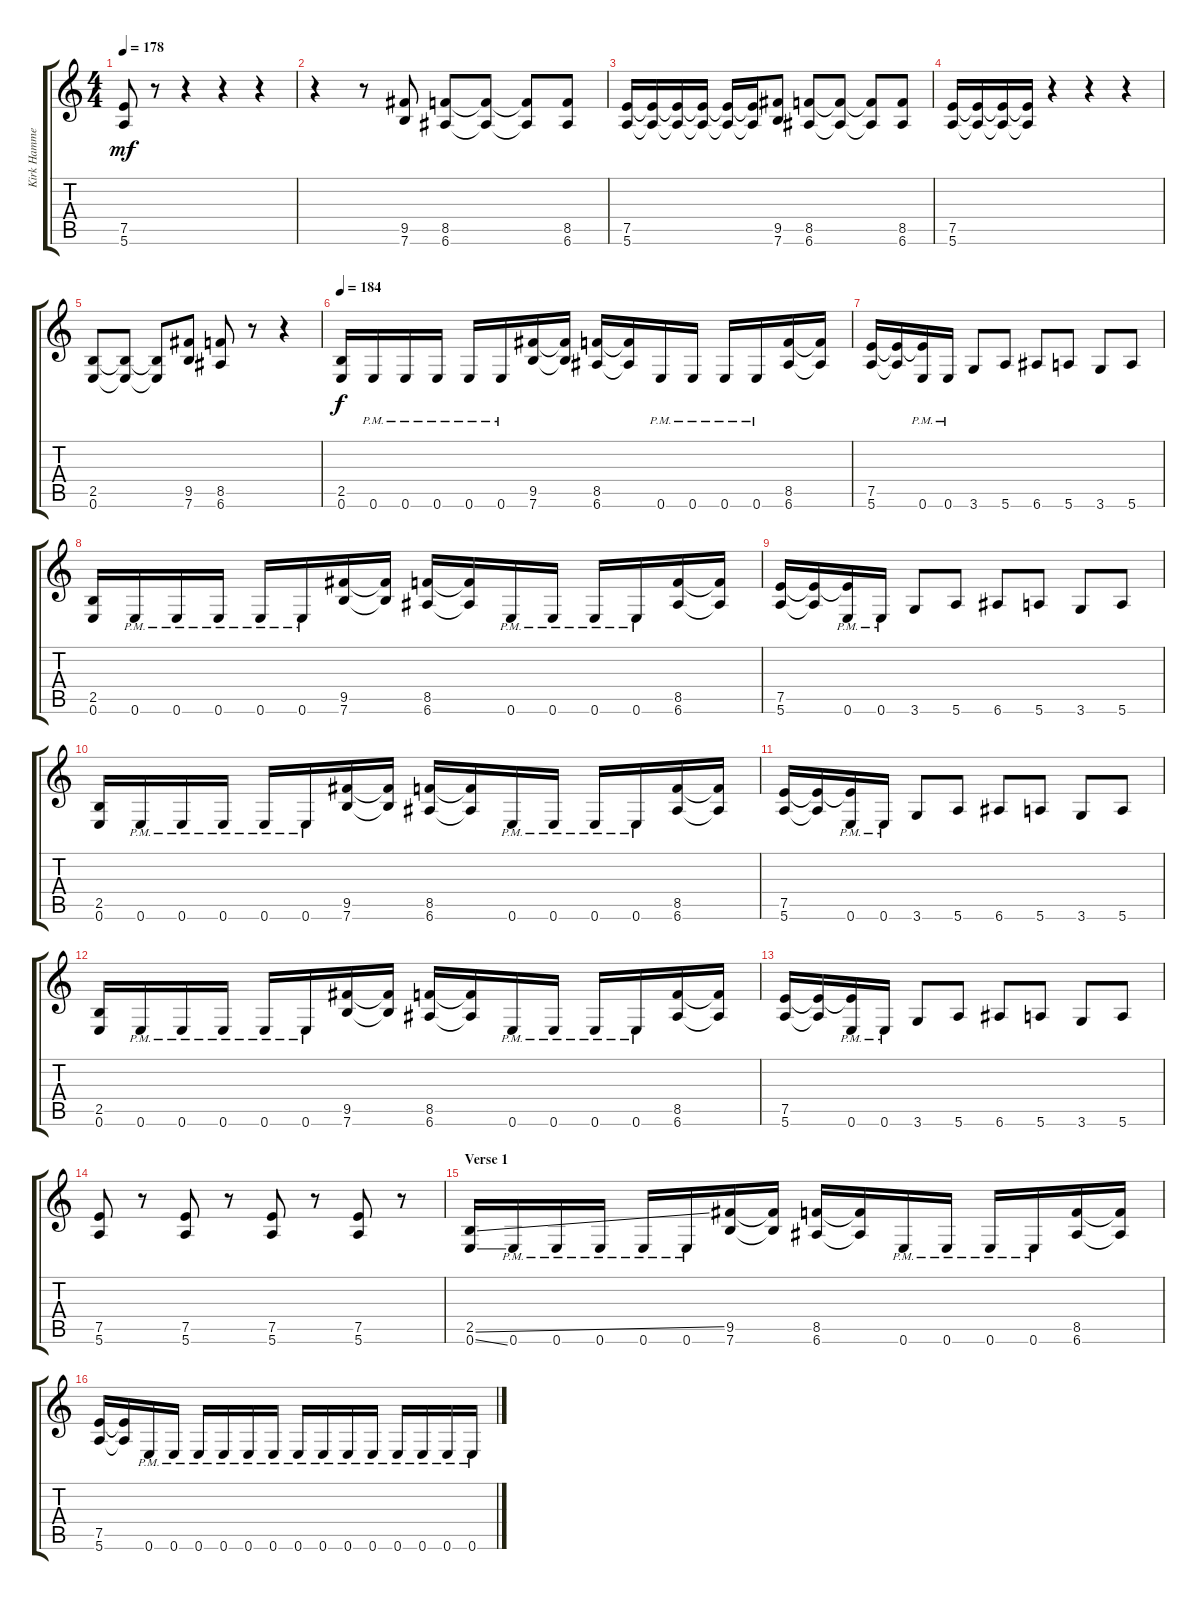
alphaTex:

\track ("Kirk Hammett" "Kirk Hamme") {instrument distortionguitar}
\staff {score tabs}
\tuning (E4 B3 G3 D3 A2 E2) {hide}
\ts (4 4)
\tempo 178
\clef g2
\ks c
(7.5 5.6).8{dy mf} r.8 r.4 r.4 r.4 |
r.4 r.8 (9.5 7.6).8 (8.5 6.6).8 (8.5{t} 6.6{t}).8 (8.5{t} 6.6{t}).8 (8.5 6.6).8 |
(7.5 5.6).16 (7.5{t} 5.6{t}).16 (7.5{t} 5.6{t}).16 (7.5{t} 5.6{t}).16 (7.5{t} 5.6{t}).16 (7.5{t} 5.6{t}).16 (9.5 7.6).8 (8.5 6.6).8 (8.5{t} 6.6{t}).8 (8.5{t} 6.6{t}).8 (8.5 6.6).8 |
(7.5 5.6).16 (7.5{t} 5.6{t}).16 (7.5{t} 5.6{t}).16 (7.5{t} 5.6{t}).16 r.4 r.4 r.4 |
(2.5 0.6).8 (2.5{t} 0.6{t}).8 (2.5{t} 0.6{t}).8 (9.5 7.6).8 (8.5 6.6).8 r.8 r.4 |
\tempo 184
(2.5 0.6).16{dy f} 0.6{pm}.16 0.6{pm}.16 0.6{pm}.16 0.6{pm}.16 0.6{pm}.16 (9.5 7.6).16 (9.5{t} 7.6{t}).16 (8.5 6.6).16 (8.5{t} 6.6{t}).16 0.6{pm}.16 0.6{pm}.16 0.6{pm}.16 0.6{pm}.16 (8.5 6.6).16 (8.5{t} 6.6{t}).16 |
(7.5 5.6).16 (7.5{t} 5.6{t}).16 (7.5{t} 0.6{pm}).16 0.6{pm}.16 3.6.8 5.6.8 6.6.8 5.6.8 3.6.8 5.6.8 |
(2.5 0.6).16 0.6{pm}.16 0.6{pm}.16 0.6{pm}.16 0.6{pm}.16 0.6{pm}.16 (9.5 7.6).16 (9.5{t} 7.6{t}).16 (8.5 6.6).16 (8.5{t} 6.6{t}).16 0.6{pm}.16 0.6{pm}.16 0.6{pm}.16 0.6{pm}.16 (8.5 6.6).16 (8.5{t} 6.6{t}).16 |
(7.5 5.6).16 (7.5{t} 5.6{t}).16 (7.5{t} 0.6{pm}).16 0.6{pm}.16 3.6.8 5.6.8 6.6.8 5.6.8 3.6.8 5.6.8 |
(2.5 0.6).16 0.6{pm}.16 0.6{pm}.16 0.6{pm}.16 0.6{pm}.16 0.6{pm}.16 (9.5 7.6).16 (9.5{t} 7.6{t}).16 (8.5 6.6).16 (8.5{t} 6.6{t}).16 0.6{pm}.16 0.6{pm}.16 0.6{pm}.16 0.6{pm}.16 (8.5 6.6).16 (8.5{t} 6.6{t}).16 |
(7.5 5.6).16 (7.5{t} 5.6{t}).16 (7.5{t} 0.6{pm}).16 0.6{pm}.16 3.6.8 5.6.8 6.6.8 5.6.8 3.6.8 5.6.8 |
(2.5 0.6).16 0.6{pm}.16 0.6{pm}.16 0.6{pm}.16 0.6{pm}.16 0.6{pm}.16 (9.5 7.6).16 (9.5{t} 7.6{t}).16 (8.5 6.6).16 (8.5{t} 6.6{t}).16 0.6{pm}.16 0.6{pm}.16 0.6{pm}.16 0.6{pm}.16 (8.5 6.6).16 (8.5{t} 6.6{t}).16 |
(7.5 5.6).16 (7.5{t} 5.6{t}).16 (7.5{t} 0.6{pm}).16 0.6{pm}.16 3.6.8 5.6.8 6.6.8 5.6.8 3.6.8 5.6.8 |
(7.5 5.6).8 r.8 (7.5 5.6).8 r.8 (7.5 5.6).8 r.8 (7.5 5.6).8 r.8 |
\section ("" "Verse 1")
(2.5{ss} 0.6{ss}).16 0.6{pm}.16 0.6{pm}.16 0.6{pm}.16 0.6{pm}.16 0.6{pm}.16 (9.5 7.6).16 (9.5{t} 7.6{t}).16 (8.5 6.6).16 (8.5{t} 6.6{t}).16 0.6{pm}.16 0.6{pm}.16 0.6{pm}.16 0.6{pm}.16 (8.5 6.6).16 (8.5{t} 6.6{t}).16 |
(7.5 5.6).16 (7.5{t} 5.6{t}).16 0.6{pm}.16 0.6{pm}.16 0.6{pm}.16 0.6{pm}.16 0.6{pm}.16 0.6{pm}.16 0.6{pm}.16 0.6{pm}.16 0.6{pm}.16 0.6{pm}.16 0.6{pm}.16 0.6{pm}.16 0.6{pm}.16 0.6{pm}.16
